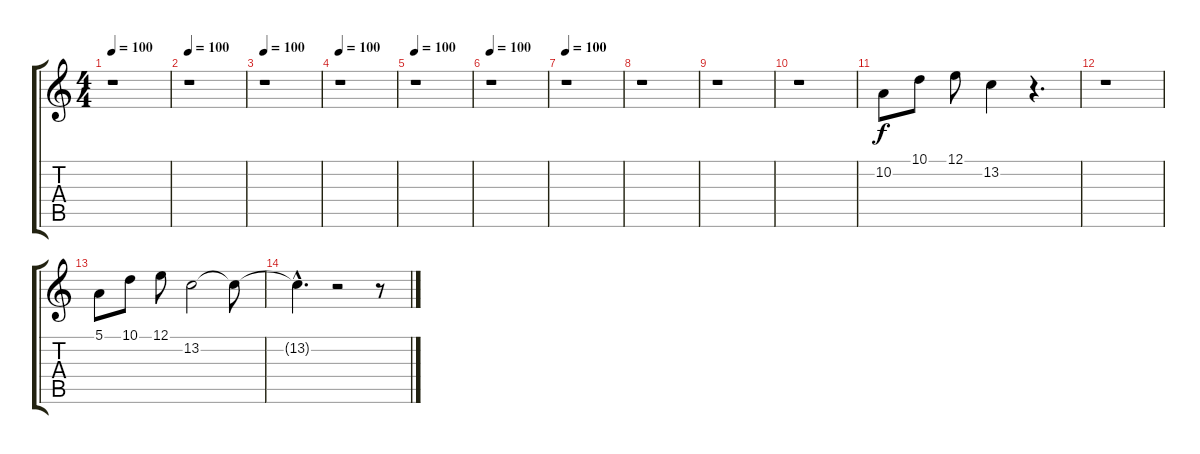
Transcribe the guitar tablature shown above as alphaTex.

\track "" {instrument acousticgrandpiano}
\staff {score tabs}
\tuning (E4 B3 G3 D3 A2 E2) {hide}
\ts (4 4)
\tempo 100
\clef g2
\ks c
r.1{dy f} |
\tempo 100
r.1 |
\tempo 100
r.1 |
\tempo 100
r.1 |
\tempo 100
r.1 |
\tempo 100
r.1 |
\tempo 100
r.1 |
r.1 |
r.1 |
r.1 |
10.2.8 10.1.8 12.1.8 13.2.4 r.4{d} |
r.1 |
5.1.8 10.1.8 12.1.8 13.2.2 13.2{t}.8 |
13.2{hac t}.4{d} r.2 r.8
